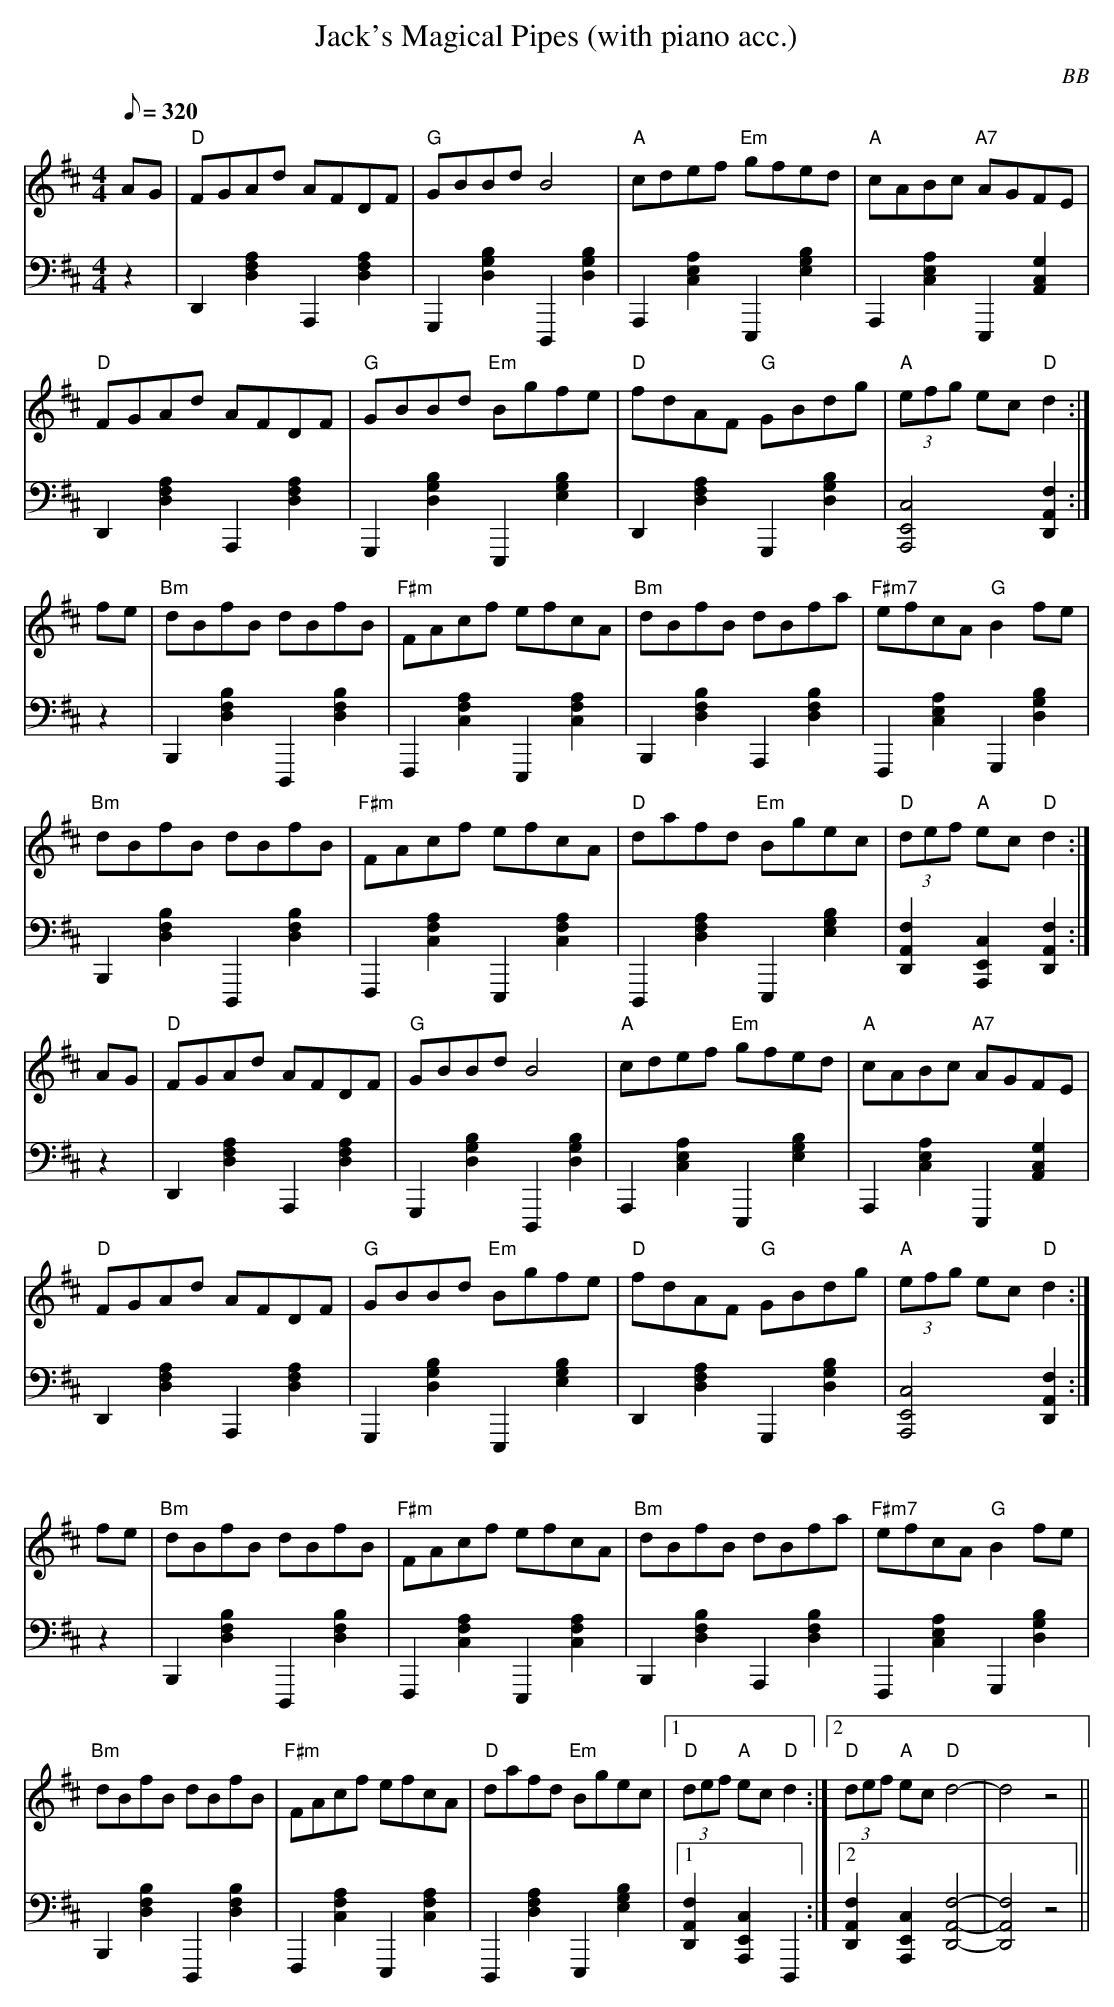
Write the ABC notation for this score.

X:1
T: Jack's Magical Pipes (with piano acc.)
C: BB
L: 1/8
M: 4/4
Q: 1/8=320
V: 1 program 1 73 %flute
V: 2 volume=70 clef=bass m=D program 1 00
K: D
[V:1] AG|"D"FGAd AFDF|"G"GBBd B4|"A"cdef "Em"gfed|"A"cABc "A7"AGFE|
[V:2] z2|D,2[A2D2F2]A,,2[A2D2F2]|G,,2[G2D2B2]D,,2[G2D2B2]|\
A,,2[A2C2E2]E,,2[E2G2B2]|A,,2[A2C2E2]E,,2[G2C2A,2]|
[V:1] "D"FGAd AFDF|"G"GBBd "Em"Bgfe|"D"fdAF "G"GBdg|"A"(3efg ec "D"d2 :|
[V:2] D,2[A2D2F2]A,,2[A2D2F2]|G,,2[G2D2B2]E,,2[E2G2B2]|D,2[A2D2F2]G,,2[G2D2B2]|\
[A,,4C4E,4][D,2A,2F2]:|
[V:1] fe|"Bm"dBfB dBfB|"F#m"FAcf efcA|"Bm"dBfB dBfa|"F#m7"efcA "G"B2 fe|
[V:2] z2|B,,2[F2D2B2]D,,2[F2D2B2]|F,,2[A2C2F2]E,,2[A2C2F2]|\
B,,2[F2D2B2]A,,2[F2D2B2]|F,,2[A2C2E2]G,,2[G2D2B2]|
[V:1] "Bm"dBfB dBfB|"F#m"FAcf efcA|"D" dafd "Em"Bgec|"D"(3def "A"ec "D"d2 :|
[V:2] B,,2[F2D2B2]D,,2[F2D2B2]|F,,2[A2C2F2]E,,2[A2C2F2]|D,,2[A2D2F2]E,,2[E2G2B2]|\
[D,2A,2F2][A,,2E,2C2][D,2A,2F2] :|
[V:1] AG|"D"FGAd AFDF|"G"GBBd B4|"A"cdef "Em"gfed|"A"cABc "A7"AGFE|
[V:2] z2|D,2[A2D2F2]A,,2[A2D2F2]|G,,2[G2D2B2]D,,2[G2D2B2]|\
A,,2[A2C2E2]E,,2[E2G2B2]|A,,2[A2C2E2]E,,2[G2C2A,2]|
[V:1] "D"FGAd AFDF|"G"GBBd "Em"Bgfe|"D"fdAF "G"GBdg|"A"(3efg ec "D"d2 :|
[V:2] D,2[A2D2F2]A,,2[A2D2F2]|G,,2[G2D2B2]E,,2[E2G2B2]|D,2[A2D2F2]G,,2[G2D2B2]|\
[A,,4C4E,4][D,2A,2F2] :|
[V:1] fe|"Bm"dBfB dBfB|"F#m"FAcf efcA|"Bm"dBfB dBfa|"F#m7"efcA "G"B2 fe|
[V:2] z2|B,,2[F2D2B2]D,,2[F2D2B2]|F,,2[A2C2F2]E,,2[A2C2F2]|\
B,,2[F2D2B2]A,,2[F2D2B2]|F,,2[A2C2E2]G,,2[G2D2B2]|
[V:1] "Bm"dBfB dBfB|"F#m"FAcf efcA|"D" dafd "Em"Bgec|1 "D"(3def "A"ec "D"d2 :|2\
"D"(3def "A"ec "D"d4-|d4 z4||
[V:2] B,,2[F2D2B2]D,,2[F2D2B2]|F,,2[A2C2F2]E,,2[A2C2F2]|D,,2[A2D2F2]E,,2[E2G2B2]|1\
[D,2A,2F2][A,,2E,2C2] D,,2:|2 [D,2A,2F2][A,,2E,2C2][D,4-A,4-F4-]|[D,4A,4F4] z4||
